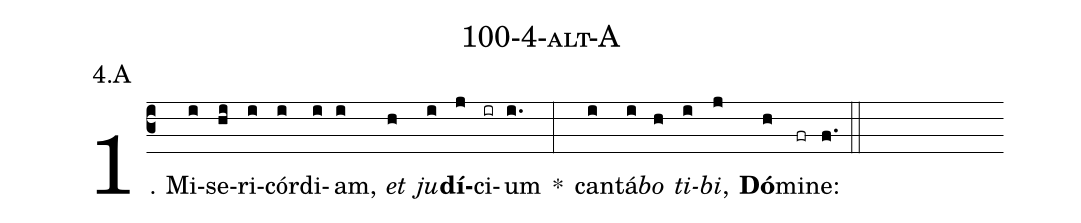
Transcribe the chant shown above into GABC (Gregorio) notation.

name: 100-4-alt-A;
annotation: 4.A;
%%
(c3)1. Mi(i)se(hi)ri(i)cór(i)di(i)am,(i) <i>et</i>(h) <i>ju</i>(i)<b>dí</b>(j)ci(ir)um(i.) *(:) can(i)tá(i)<i>bo</i>(h) <i>ti</i>(i)<i>bi</i>,(j) <b>Dó</b>(h)mi(fr)ne:(f.) (::)
